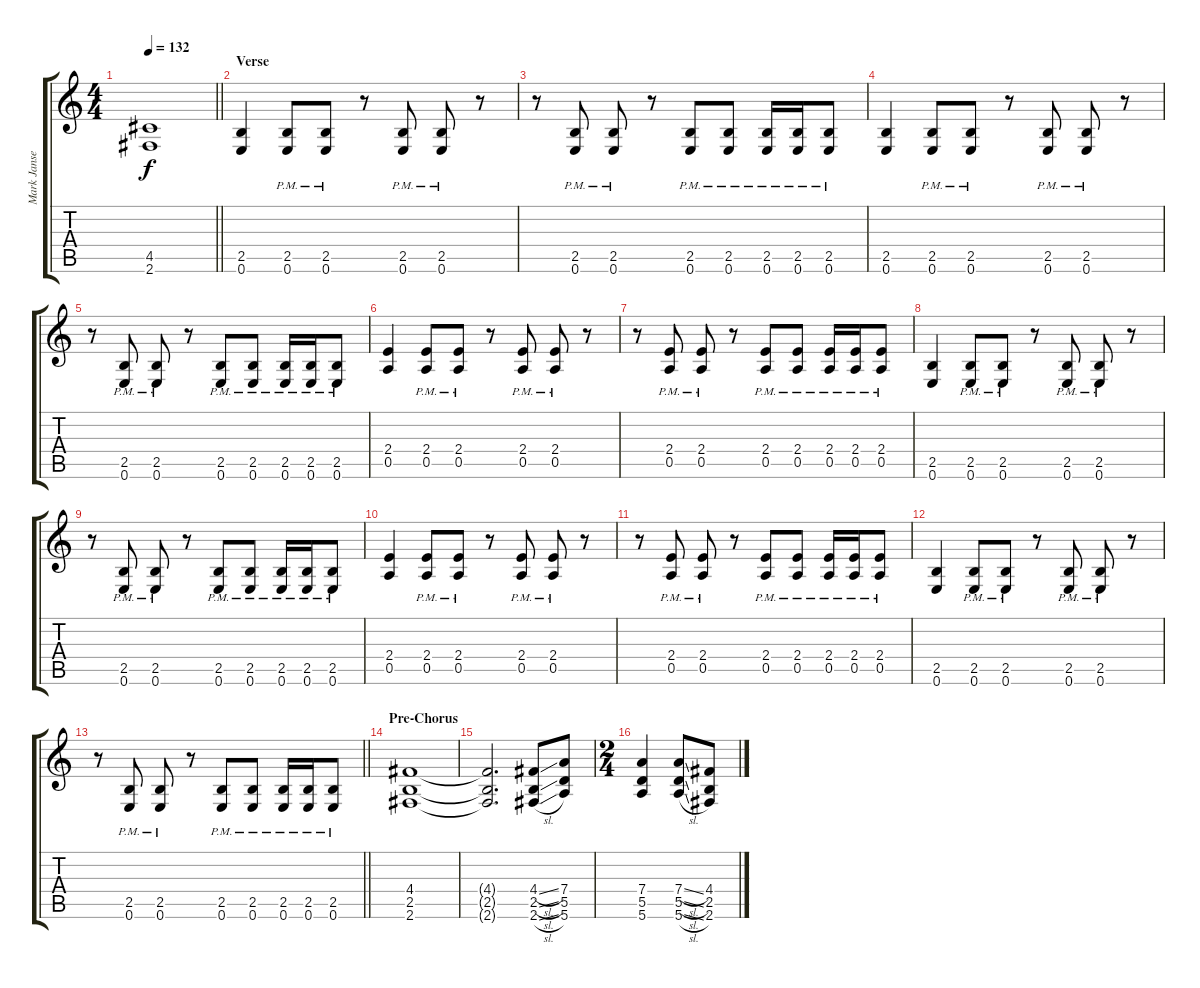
\track ("Mark Jansen" "Mark Janse") {instrument distortionguitar}
\staff {score tabs}
\tuning (E4 B3 G3 D3 A2 E2) {hide}
\ts (4 4)
\tempo 132
\clef g2
\barLineRight lightlight
\ks c
(4.5 2.6).1{dy f} |
\section ("" "Verse")
(2.5 0.6).4 (2.5{pm} 0.6{pm}).8 (2.5{pm} 0.6{pm}).8 r.8 (2.5{pm} 0.6{pm}).8 (2.5{pm} 0.6{pm}).8 r.8 |
r.8 (2.5{pm} 0.6{pm}).8 (2.5{pm} 0.6{pm}).8 r.8 (2.5{pm} 0.6{pm}).8 (2.5{pm} 0.6{pm}).8 (2.5{pm} 0.6{pm}).16 (2.5{pm} 0.6{pm}).16 (2.5{pm} 0.6{pm}).8 |
(2.5 0.6).4 (2.5{pm} 0.6{pm}).8 (2.5{pm} 0.6{pm}).8 r.8 (2.5{pm} 0.6{pm}).8 (2.5{pm} 0.6{pm}).8 r.8 |
r.8 (2.5{pm} 0.6{pm}).8 (2.5{pm} 0.6{pm}).8 r.8 (2.5{pm} 0.6{pm}).8 (2.5{pm} 0.6{pm}).8 (2.5{pm} 0.6{pm}).16 (2.5{pm} 0.6{pm}).16 (2.5{pm} 0.6{pm}).8 |
(2.4 0.5).4 (2.4{pm} 0.5{pm}).8 (2.4{pm} 0.5{pm}).8 r.8 (2.4{pm} 0.5{pm}).8 (2.4{pm} 0.5{pm}).8 r.8 |
r.8 (2.4{pm} 0.5{pm}).8 (2.4{pm} 0.5{pm}).8 r.8 (2.4{pm} 0.5{pm}).8 (2.4{pm} 0.5{pm}).8 (2.4{pm} 0.5{pm}).16 (2.4{pm} 0.5{pm}).16 (2.4{pm} 0.5{pm}).8 |
(2.5 0.6).4 (2.5{pm} 0.6{pm}).8 (2.5{pm} 0.6{pm}).8 r.8 (2.5{pm} 0.6{pm}).8 (2.5{pm} 0.6{pm}).8 r.8 |
r.8 (2.5{pm} 0.6{pm}).8 (2.5{pm} 0.6{pm}).8 r.8 (2.5{pm} 0.6{pm}).8 (2.5{pm} 0.6{pm}).8 (2.5{pm} 0.6{pm}).16 (2.5{pm} 0.6{pm}).16 (2.5{pm} 0.6{pm}).8 |
(2.4 0.5).4 (2.4{pm} 0.5{pm}).8 (2.4{pm} 0.5{pm}).8 r.8 (2.4{pm} 0.5{pm}).8 (2.4{pm} 0.5{pm}).8 r.8 |
r.8 (2.4{pm} 0.5{pm}).8 (2.4{pm} 0.5{pm}).8 r.8 (2.4{pm} 0.5{pm}).8 (2.4{pm} 0.5{pm}).8 (2.4{pm} 0.5{pm}).16 (2.4{pm} 0.5{pm}).16 (2.4{pm} 0.5{pm}).8 |
(2.5 0.6).4 (2.5{pm} 0.6{pm}).8 (2.5{pm} 0.6{pm}).8 r.8 (2.5{pm} 0.6{pm}).8 (2.5{pm} 0.6{pm}).8 r.8 |
\barLineRight lightlight
r.8 (2.5{pm} 0.6{pm}).8 (2.5{pm} 0.6{pm}).8 r.8 (2.5{pm} 0.6{pm}).8 (2.5{pm} 0.6{pm}).8 (2.5{pm} 0.6{pm}).16 (2.5{pm} 0.6{pm}).16 (2.5{pm} 0.6{pm}).8 |
\section ("" "Pre-Chorus")
(4.4 2.5 2.6).1 |
(4.4{t} 2.5{t} 2.6{t}).2{d} (4.4{sl} 2.5{sl} 2.6{sl}).8 (7.4 5.5 5.6).8 |
\ts (2 4)
(7.4 5.5 5.6).4 (7.4{sl} 5.5{sl} 5.6{sl}).8 (4.4 2.5 2.6).8
